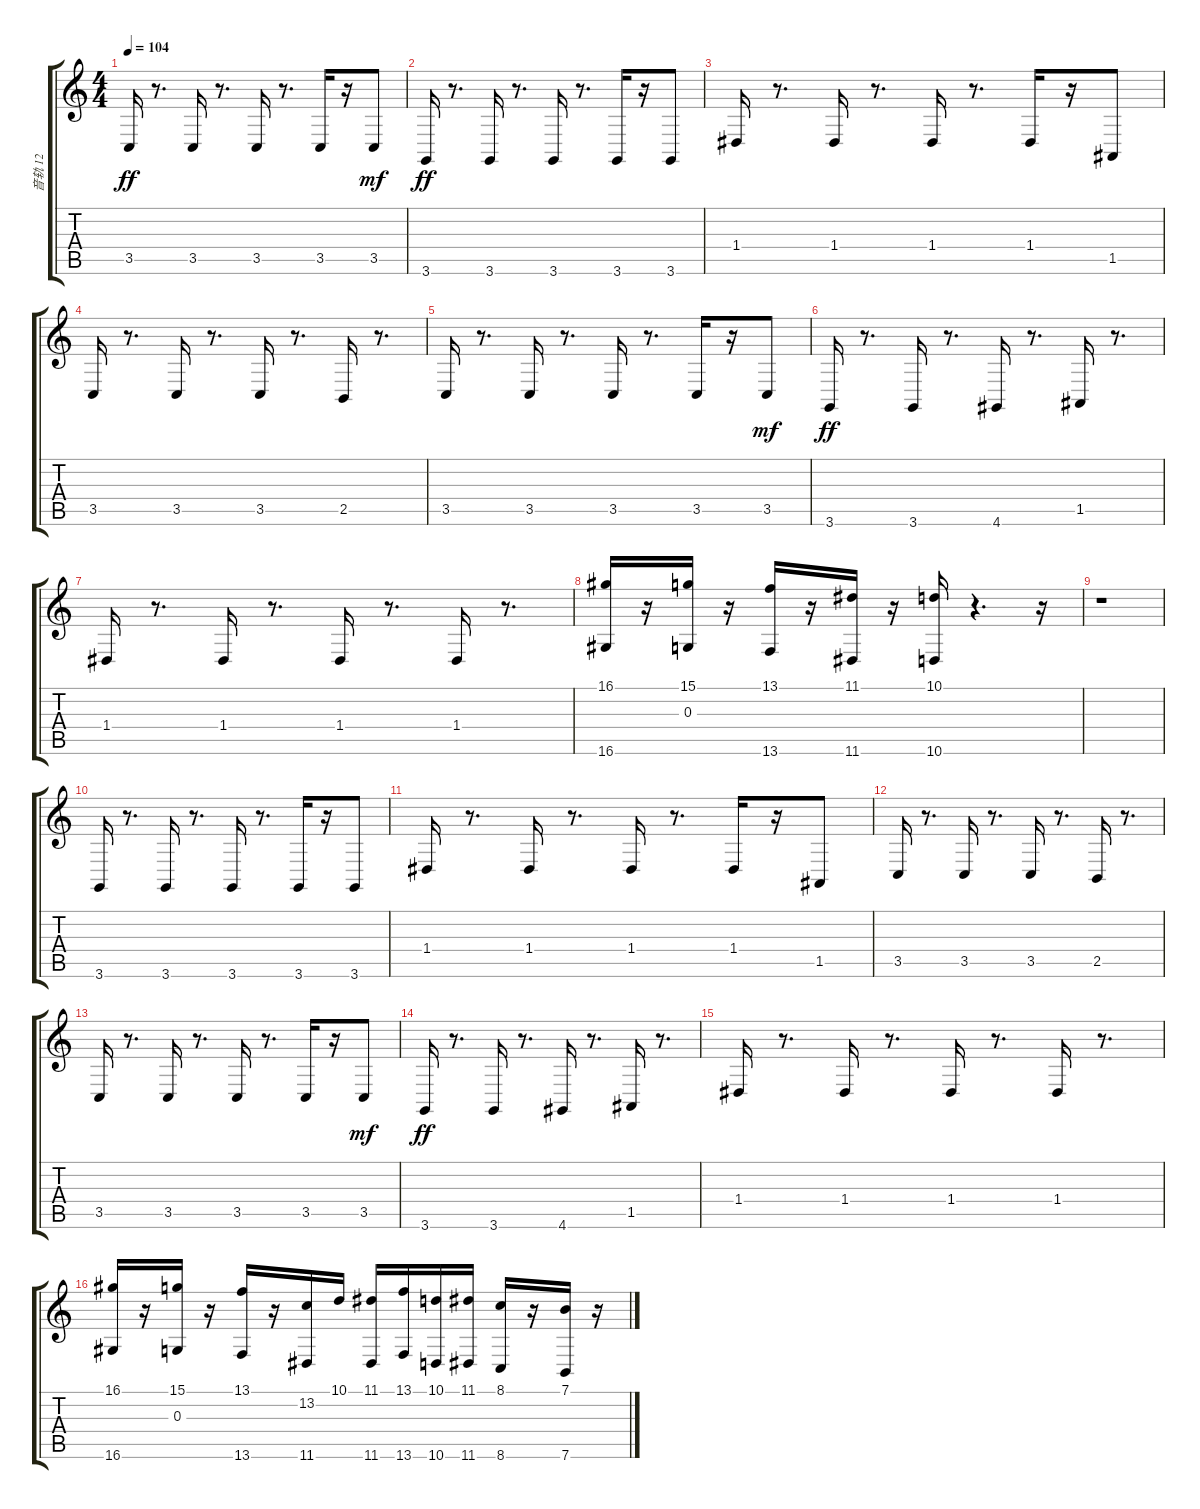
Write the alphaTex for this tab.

\track ("音轨 12" "音轨 12") {instrument stringensemble1}
\staff {score tabs}
\tuning (E4 B3 G3 D3 A2 E2) {hide}
\ts (4 4)
\tempo 104
\clef g2
\ks c
3.5.16{dy ff} r.8{d} 3.5.16 r.8{d} 3.5.16 r.8{d} 3.5.16 r.16 3.5.8{dy mf} |
3.6.16{dy ff} r.8{d} 3.6.16 r.8{d} 3.6.16 r.8{d} 3.6.16 r.16 3.6.8 |
1.4.16 r.8{d} 1.4.16 r.8{d} 1.4.16 r.8{d} 1.4.16 r.16 1.5.8 |
3.5.16 r.8{d} 3.5.16 r.8{d} 3.5.16 r.8{d} 2.5.16 r.8{d} |
3.5.16 r.8{d} 3.5.16 r.8{d} 3.5.16 r.8{d} 3.5.16 r.16 3.5.8{dy mf} |
3.6.16{dy ff} r.8{d} 3.6.16 r.8{d} 4.6.16 r.8{d} 1.5.16 r.8{d} |
1.4.16 r.8{d} 1.4.16 r.8{d} 1.4.16 r.8{d} 1.4.16 r.8{d} |
(16.1 16.6).16 r.16 (15.1 0.3).16 r.16 (13.1 13.6).16 r.16 (11.1 11.6).16 r.16 (10.1 10.6).16 r.4{d} r.16 |
r.1 |
3.6.16 r.8{d} 3.6.16 r.8{d} 3.6.16 r.8{d} 3.6.16 r.16 3.6.8 |
1.4.16 r.8{d} 1.4.16 r.8{d} 1.4.16 r.8{d} 1.4.16 r.16 1.5.8 |
3.5.16 r.8{d} 3.5.16 r.8{d} 3.5.16 r.8{d} 2.5.16 r.8{d} |
3.5.16 r.8{d} 3.5.16 r.8{d} 3.5.16 r.8{d} 3.5.16 r.16 3.5.8{dy mf} |
3.6.16{dy ff} r.8{d} 3.6.16 r.8{d} 4.6.16 r.8{d} 1.5.16 r.8{d} |
1.4.16 r.8{d} 1.4.16 r.8{d} 1.4.16 r.8{d} 1.4.16 r.8{d} |
(16.1 16.6).16 r.16 (15.1 0.3).16 r.16 (13.1 13.6).16 r.16 (13.2 11.6).16 10.1.16 (11.1 11.6).16 (13.1 13.6).16 (10.1 10.6).16 (11.1 11.6).16 (8.1 8.6).16 r.16 (7.1 7.6).16 r.16
